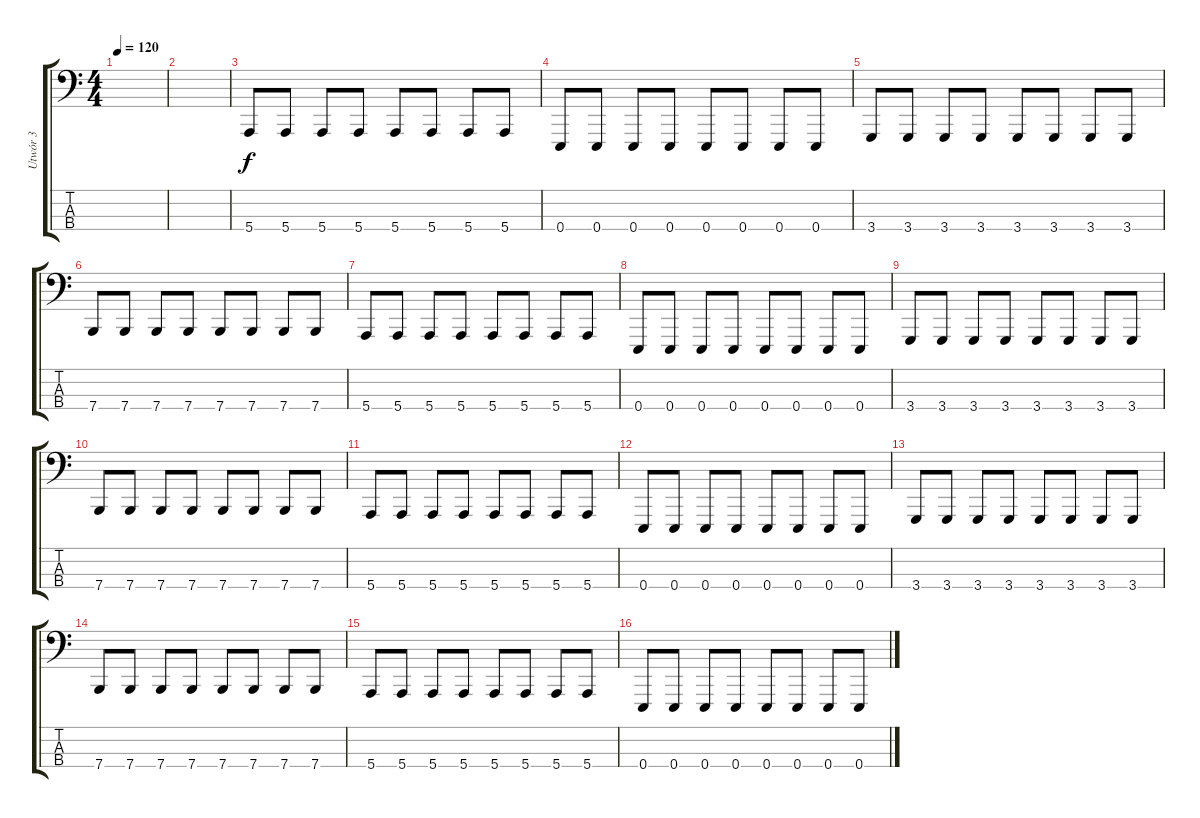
\track ("Utwór 3" "Utwór 3") {instrument lead8bassandlead}
\staff {score tabs}
\tuning (G2 D2 A1 E1) {hide}
\ts (4 4)
\tempo 120
\clef f4
\ks c
|
|
5.4.8 5.4.8 5.4.8 5.4.8 5.4.8 5.4.8 5.4.8 5.4.8 |
0.4.8 0.4.8 0.4.8 0.4.8 0.4.8 0.4.8 0.4.8 0.4.8 |
3.4.8 3.4.8 3.4.8 3.4.8 3.4.8 3.4.8 3.4.8 3.4.8 |
7.4.8 7.4.8 7.4.8 7.4.8 7.4.8 7.4.8 7.4.8 7.4.8 |
5.4.8 5.4.8 5.4.8 5.4.8 5.4.8 5.4.8 5.4.8 5.4.8 |
0.4.8 0.4.8 0.4.8 0.4.8 0.4.8 0.4.8 0.4.8 0.4.8 |
3.4.8 3.4.8 3.4.8 3.4.8 3.4.8 3.4.8 3.4.8 3.4.8 |
7.4.8 7.4.8 7.4.8 7.4.8 7.4.8 7.4.8 7.4.8 7.4.8 |
5.4.8 5.4.8 5.4.8 5.4.8 5.4.8 5.4.8 5.4.8 5.4.8 |
0.4.8 0.4.8 0.4.8 0.4.8 0.4.8 0.4.8 0.4.8 0.4.8 |
3.4.8 3.4.8 3.4.8 3.4.8 3.4.8 3.4.8 3.4.8 3.4.8 |
7.4.8 7.4.8 7.4.8 7.4.8 7.4.8 7.4.8 7.4.8 7.4.8 |
5.4.8 5.4.8 5.4.8 5.4.8 5.4.8 5.4.8 5.4.8 5.4.8 |
0.4.8 0.4.8 0.4.8 0.4.8 0.4.8 0.4.8 0.4.8 0.4.8
